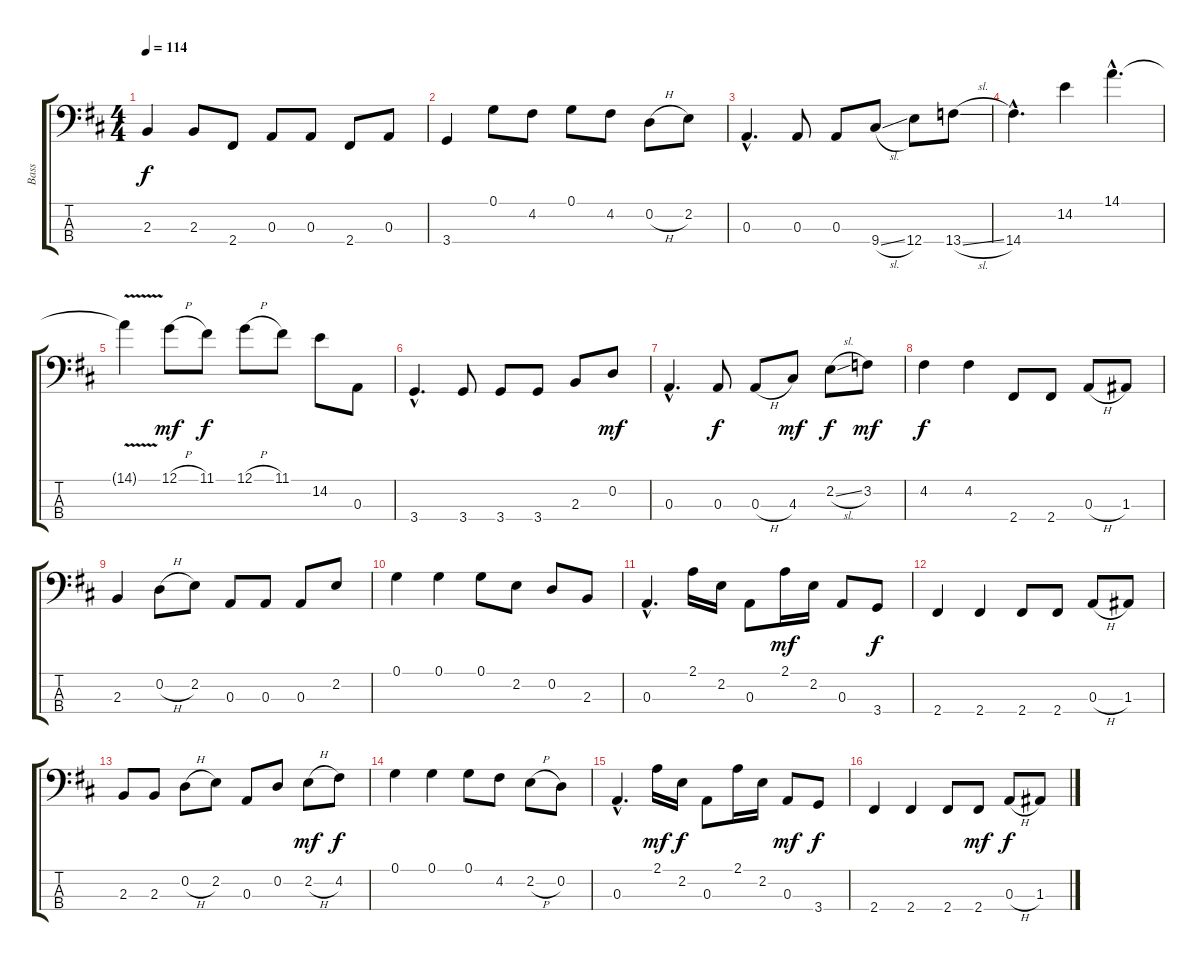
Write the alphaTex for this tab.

\track ("Bass" "Bass") {instrument electricbassfinger}
\staff {score tabs}
\tuning (G2 D2 A1 E1) {hide}
\ts (4 4)
\tempo 114
\clef f4
\ks d
2.3.4{dy f} 2.3.8 2.4.8 0.3.8 0.3.8 2.4.8 0.3.8 |
3.4.4 0.1.8 4.2.8 0.1.8 4.2.8 0.2{h}.8 2.2.8 |
0.3{hac}.4{d} 0.3.8 0.3.8 9.4{sl}.8 12.4.8 13.4{sl}.8 |
14.4{hac}.4{d} 14.2.4 14.1{hac}.4{d} |
14.1{v t}.4 12.1{h}.8{dy mf} 11.1.8{dy f} 12.1{h}.8 11.1.8 14.2.8 0.3.8 |
3.4{hac}.4{d} 3.4.8 3.4.8 3.4.8 2.3.8 0.2.8{dy mf} |
0.3{hac}.4{d} 0.3.8{dy f} 0.3{h}.8 4.3.8{dy mf} 2.2{sl}.8{dy f} 3.2.8{dy mf} |
4.2.4{dy f} 4.2.4 2.4.8 2.4.8 0.3{h}.8 1.3.8 |
2.3.4 0.2{h}.8 2.2.8 0.3.8 0.3.8 0.3.8 2.2.8 |
0.1.4 0.1.4 0.1.8 2.2.8 0.2.8 2.3.8 |
0.3{hac}.4{d} 2.1.16 2.2.16 0.3.8 2.1.16{dy mf} 2.2.16 0.3.8 3.4.8{dy f} |
2.4.4 2.4.4 2.4.8 2.4.8 0.3{h}.8 1.3.8 |
2.3.8 2.3.8 0.2{h}.8 2.2.8 0.3.8 0.2.8 2.2{h}.8{dy mf} 4.2.8{dy f} |
0.1.4 0.1.4 0.1.8 4.2.8 2.2{h}.8 0.2.8 |
0.3{hac}.4{d} 2.1.16{dy mf} 2.2.16{dy f} 0.3.8 2.1.16 2.2.16 0.3.8{dy mf} 3.4.8{dy f} |
2.4.4 2.4.4 2.4.8 2.4.8{dy mf} 0.3{h}.8{dy f} 1.3.8
